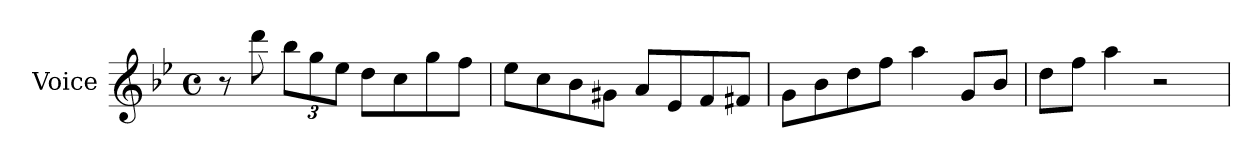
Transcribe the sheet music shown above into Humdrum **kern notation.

**kern
*part1
*staff1
*I"Voice
*I'Voice
*clefG2
*k[b-e-]
*M4/4
*met(c)
=1
8r
8ddd\
12bb-\L
12gg\
12ee-\J
8dd\L
8cc\
8gg\
8ff\J
=2
8ee-\L
8cc\
8b-\
8g#X\J
8a/L
8e-/
8f/
8f#X/J
=3
8g\L
8b-\
8dd\
8ff\J
4aa\
8g/L
8b-/J
=4
8dd\L
8ff\J
4aa\
2rcc
=
*-
